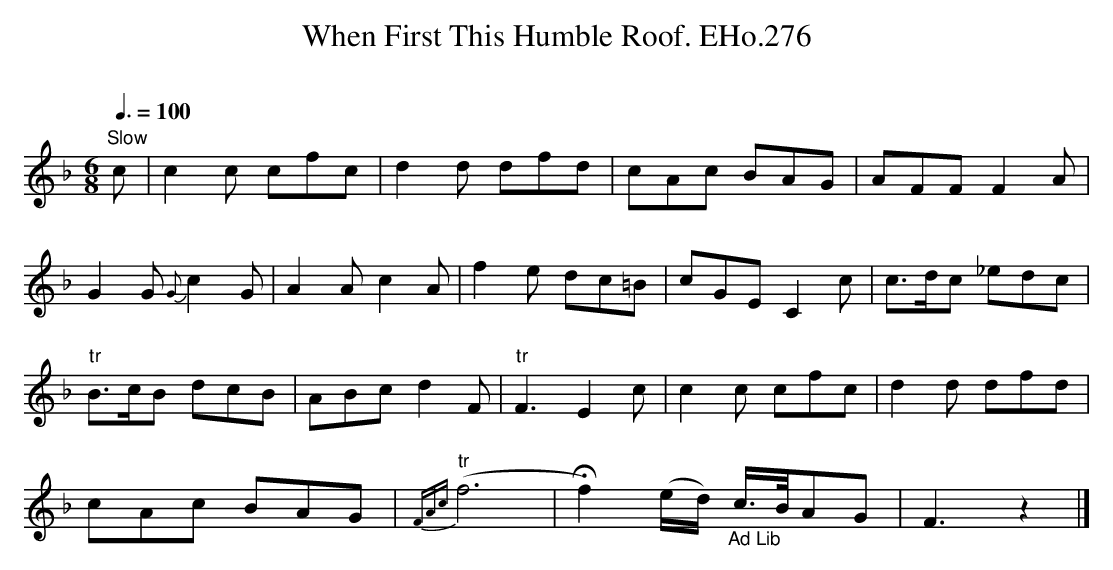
X:1
T:When First This Humble Roof. EHo.276
M:6/8
L:1/8
Q:3/8=100
O:
K:F
"Slow"c | c2c cfc | d2d dfd | cAc BAG | AFF F2A |
G2G {G}c2G | A2A c2A | f2e dc=B | cGE C2c | c>dc _edc |
"tr"B>cB dcB | ABc d2F | "tr"F3E2c | c2c cfc | d2d dfd |
cAc BAG | {FAc}"tr"(f6 | !fermata!f2) (e/d/) "_Ad Lib"c/>B/AG | F3z2 |]
